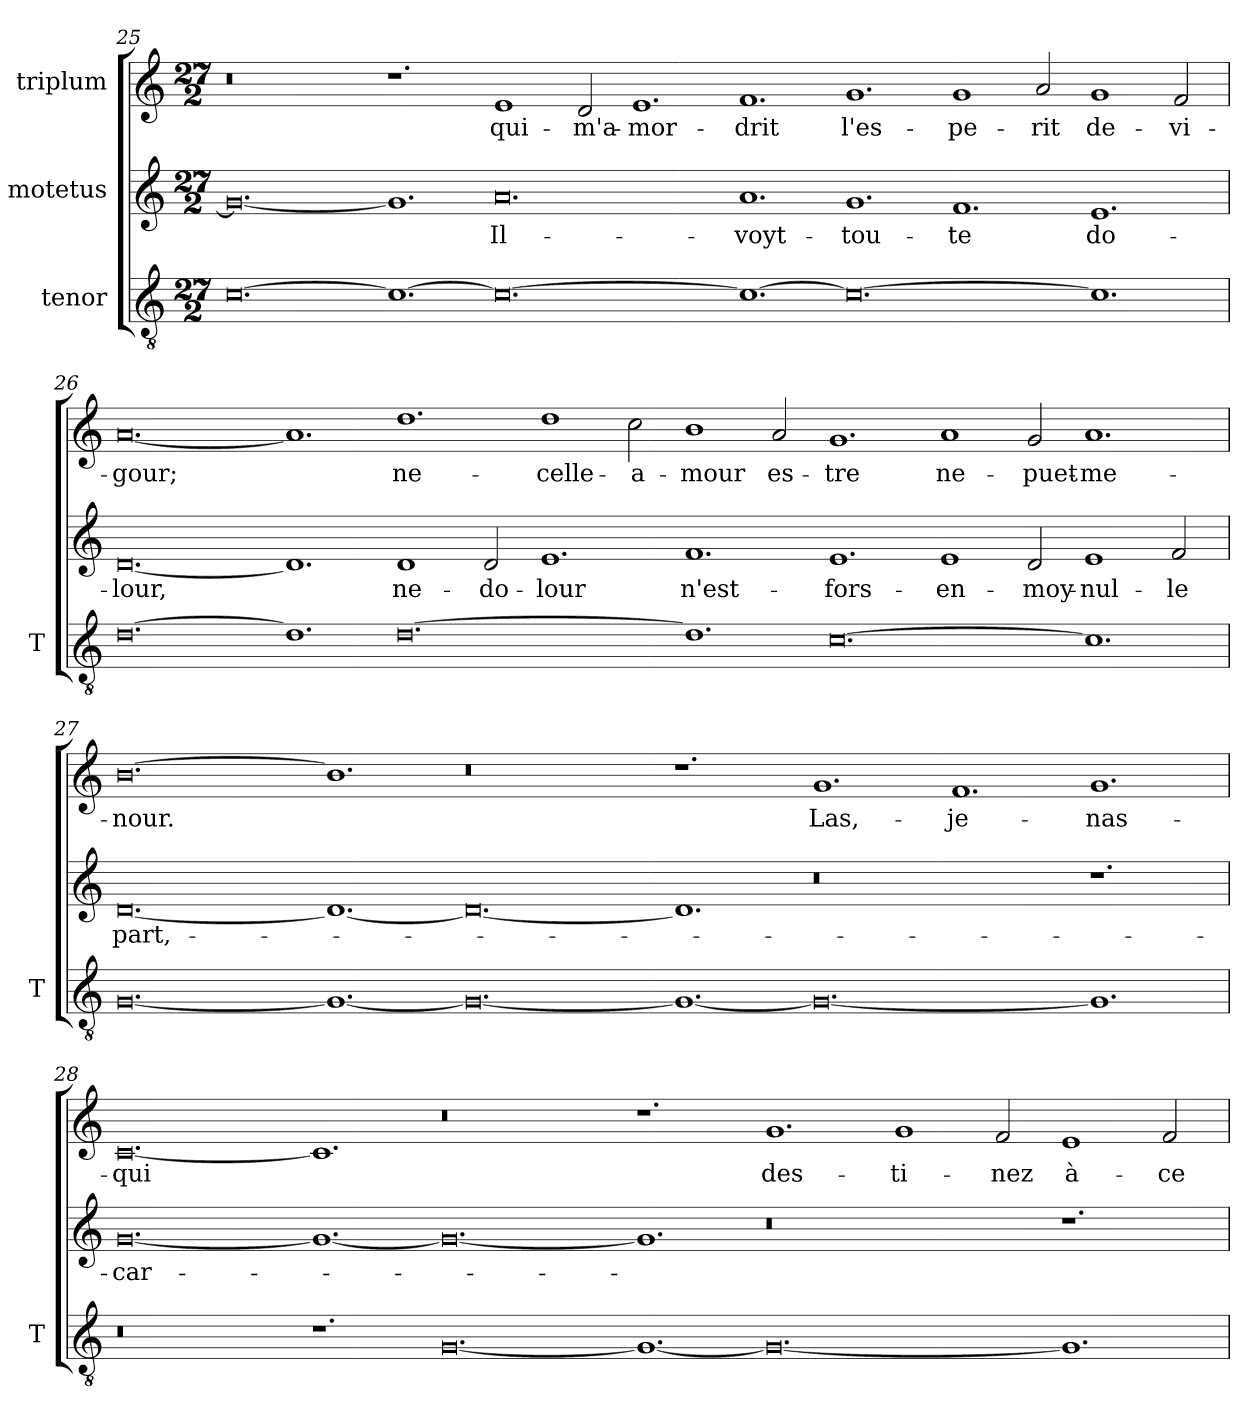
**kern	**kern	**text	**kern	**text
*part3	*part2	*part2	*part1	*part1
*staff3	*staff2	*staff2	*staff1	*staff1
*I"tenor	*I"motetus	*	*I"triplum	*
*I'T	*	*	*	*
!!LO:LB:g=z
*clefGv2	*clefG2	*	*clefG2	*
*k[]	*k[]	*	*k[]	*
*C:	*C:	*	*C:	*
*M27/2	*M27/2	*	*M27/2	*
=25	=25	=25	=25	=25
[0.c\	0.g/_	.	0.r	.
1.c\_	1.g/]	.	1.r	.
0.c\_	0.a/	Il-	1e/	qui-
.	.	.	2d/	m'a-
.	.	.	1.e/	mor-
1.c\_	1.a/	voyt-	1.f/	-drit
0.c\_	1.g/	tou-	1.g/	l'es-
.	1.f/	-te	1g/	-pe-
.	.	.	2a/	-rit
1.c\]	1.e/	do-	1g/	de-
.	.	.	2f/	vi-
!!LO:PB:g=z
=26	=26	=26	=26	=26
[0.d\	[0.d/	-lour,	[0.a/	-gour;
1.d\]	1.d/]	.	1.a/]	.
[0.d\	1d/	ne-	1.dd\	ne-
.	2d/	do-	.	.
.	1.e/	-lour	1dd\	celle-
.	.	.	2cc\	a-
1.d\]	1.f/	n'est-	1b\	-mour
.	.	.	2a/	es-
[0.c\	1.e/	fors-	1.g/	-tre
.	1e/	en-	1a/	ne-
.	2d/	moy-	2g/	puet-
1.c\]	1e/	nul-	1.a/	me-
.	2f/	-le	.	.
=27	=27	=27	=27	=27
[0.G/	[0.d/	part,-	[0.b\	-nour.
1.G/_	1.d/_	.	1.b\]	.
0.G/_	0.d/_	.	0.r	.
1.G/_	1.d/]	.	1.r	.
0.G/_	0.r	.	1.g/	Las,-
.	.	.	1.f/	je-
1.G/]	1.r	.	1.g/	nas-
!!LO:LB:g=z
=28	=28	=28	=28	=28
0.r	[0.g/	car-	[0.c/	-qui
1.r	1.g/_	.	1.c/]	.
[0.G/	0.g/_	.	0.r	.
1.G/_	1.g/]	.	1.r	.
0.G/_	0.r	.	1.g/	des-
.	.	.	1g/	-ti-
.	.	.	2f/	-nez
1.G/]	1.r	.	1e/	à-
.	.	.	2f/	ce-
=	=	=	=	=
*-	*-	*-	*-	*-
